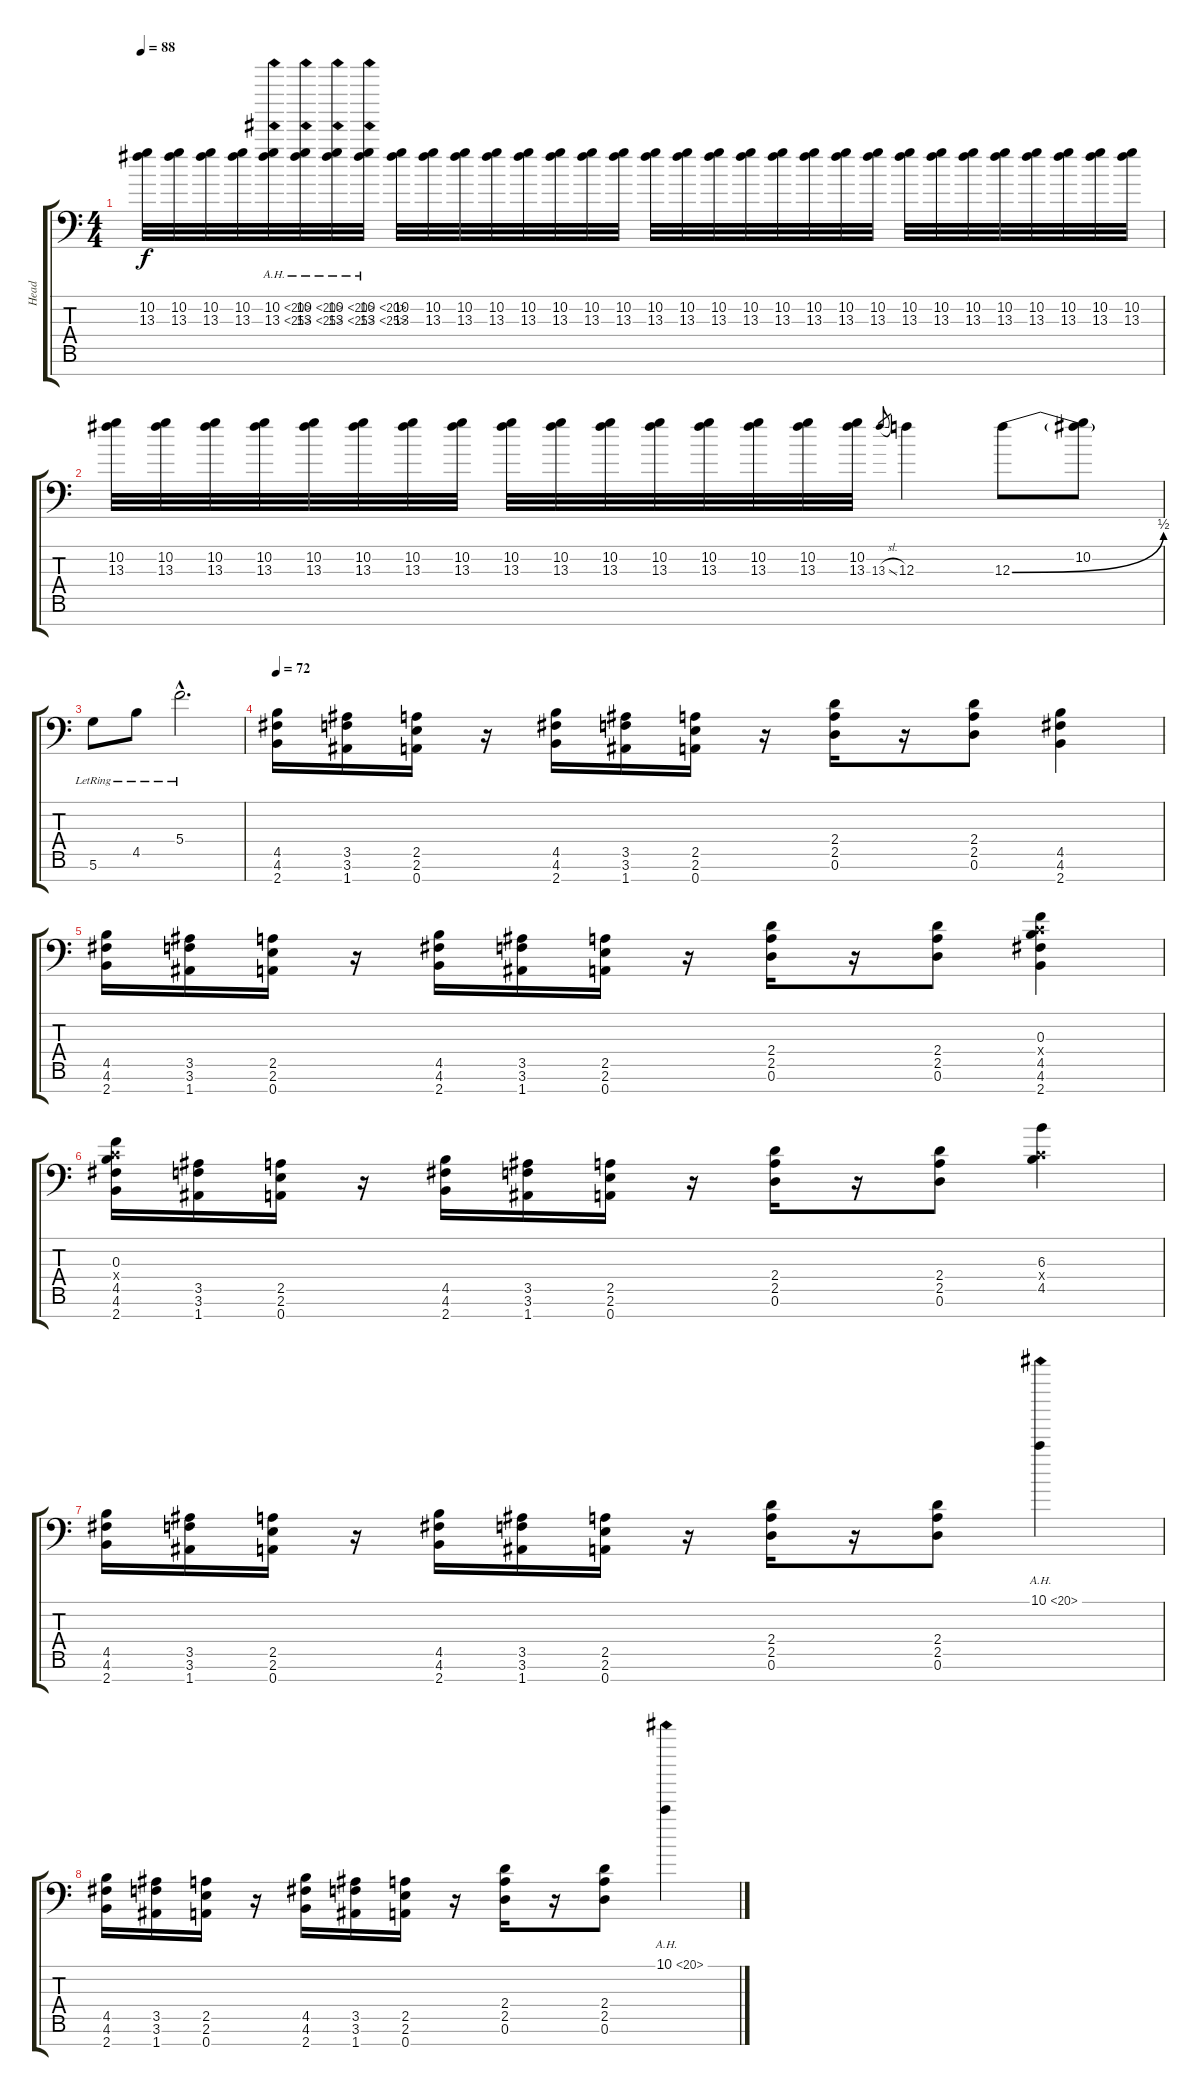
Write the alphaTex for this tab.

\track ("Head" "Head") {instrument distortionguitar}
\staff {score tabs}
\tuning (D4 A3 F3 C3 G2 D2 A1) {hide}
\ts (4 4)
\tempo 88
\clef f4
\ks c
(10.2 13.3).32{dy f} (10.2 13.3).32 (10.2 13.3).32 (10.2 13.3).32 (10.2{ah 10} 13.3{ah 12}).32 (10.2{ah 10} 13.3{ah 12}).32 (10.2{ah 10} 13.3{ah 12}).32 (10.2{ah 10} 13.3{ah 12}).32 (10.2 13.3).32 (10.2 13.3).32 (10.2 13.3).32 (10.2 13.3).32 (10.2 13.3).32 (10.2 13.3).32 (10.2 13.3).32 (10.2 13.3).32 (10.2 13.3).32 (10.2 13.3).32 (10.2 13.3).32 (10.2 13.3).32 (10.2 13.3).32 (10.2 13.3).32 (10.2 13.3).32 (10.2 13.3).32 (10.2 13.3).32 (10.2 13.3).32 (10.2 13.3).32 (10.2 13.3).32 (10.2 13.3).32 (10.2 13.3).32 (10.2 13.3).32 (10.2 13.3).32 |
(10.2 13.3).32 (10.2 13.3).32 (10.2 13.3).32 (10.2 13.3).32 (10.2 13.3).32 (10.2 13.3).32 (10.2 13.3).32 (10.2 13.3).32 (10.2 13.3).32 (10.2 13.3).32 (10.2 13.3).32 (10.2 13.3).32 (10.2 13.3).32 (10.2 13.3).32 (10.2 13.3).32 (10.2 13.3).32 13.3{sl}.8{gr} 12.3.4 12.3{be (bend 0 0 60 2)}.8 (10.2 12.3{t}).8 |
5.6{lr}.8 4.5{lr}.8 5.4{hac lr}.2{d} |
\tempo 72
(4.5 4.6 2.7).16 (3.5 3.6 1.7).16 (2.5 2.6 0.7).16 r.16 (4.5 4.6 2.7).16 (3.5 3.6 1.7).16 (2.5 2.6 0.7).16 r.16 (2.4 2.5 0.6).16 r.16 (2.4 2.5 0.6).8 (4.5 4.6 2.7).4 |
(4.5 4.6 2.7).16 (3.5 3.6 1.7).16 (2.5 2.6 0.7).16 r.16 (4.5 4.6 2.7).16 (3.5 3.6 1.7).16 (2.5 2.6 0.7).16 r.16 (2.4 2.5 0.6).16 r.16 (2.4 2.5 0.6).8 (0.3 0.4{x} 4.5 4.6 2.7).4 |
(0.3 0.4{x} 4.5 4.6 2.7).16 (3.5 3.6 1.7).16 (2.5 2.6 0.7).16 r.16 (4.5 4.6 2.7).16 (3.5 3.6 1.7).16 (2.5 2.6 0.7).16 r.16 (2.4 2.5 0.6).16 r.16 (2.4 2.5 0.6).8 (6.3 0.4{x} 4.5).4 |
(4.5 4.6 2.7).16 (3.5 3.6 1.7).16 (2.5 2.6 0.7).16 r.16 (4.5 4.6 2.7).16 (3.5 3.6 1.7).16 (2.5 2.6 0.7).16 r.16 (2.4 2.5 0.6).16 r.16 (2.4 2.5 0.6).8 10.1{ah 10}.4 |
(4.5 4.6 2.7).16 (3.5 3.6 1.7).16 (2.5 2.6 0.7).16 r.16 (4.5 4.6 2.7).16 (3.5 3.6 1.7).16 (2.5 2.6 0.7).16 r.16 (2.4 2.5 0.6).16 r.16 (2.4 2.5 0.6).8 10.1{ah 10}.4
